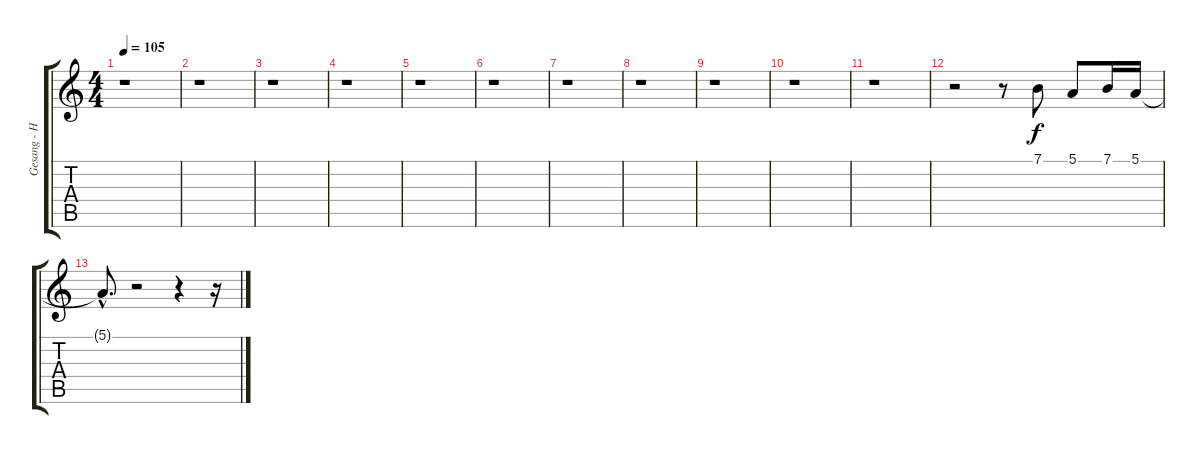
\track ("Gesang - Hintergrund" "Gesang - H") {instrument lead1square}
\staff {score tabs}
\tuning (E4 B3 G3 D3 A2 E2) {hide}
\ts (4 4)
\tempo 105
\clef g2
\ks c
r.1{dy f} |
r.1 |
r.1 |
r.1 |
r.1 |
r.1 |
r.1 |
r.1 |
r.1 |
r.1 |
r.1 |
r.2 r.8 7.1.8 5.1.8 7.1.16 5.1.16 |
5.1{hac t}.8{d} r.2 r.4 r.16
